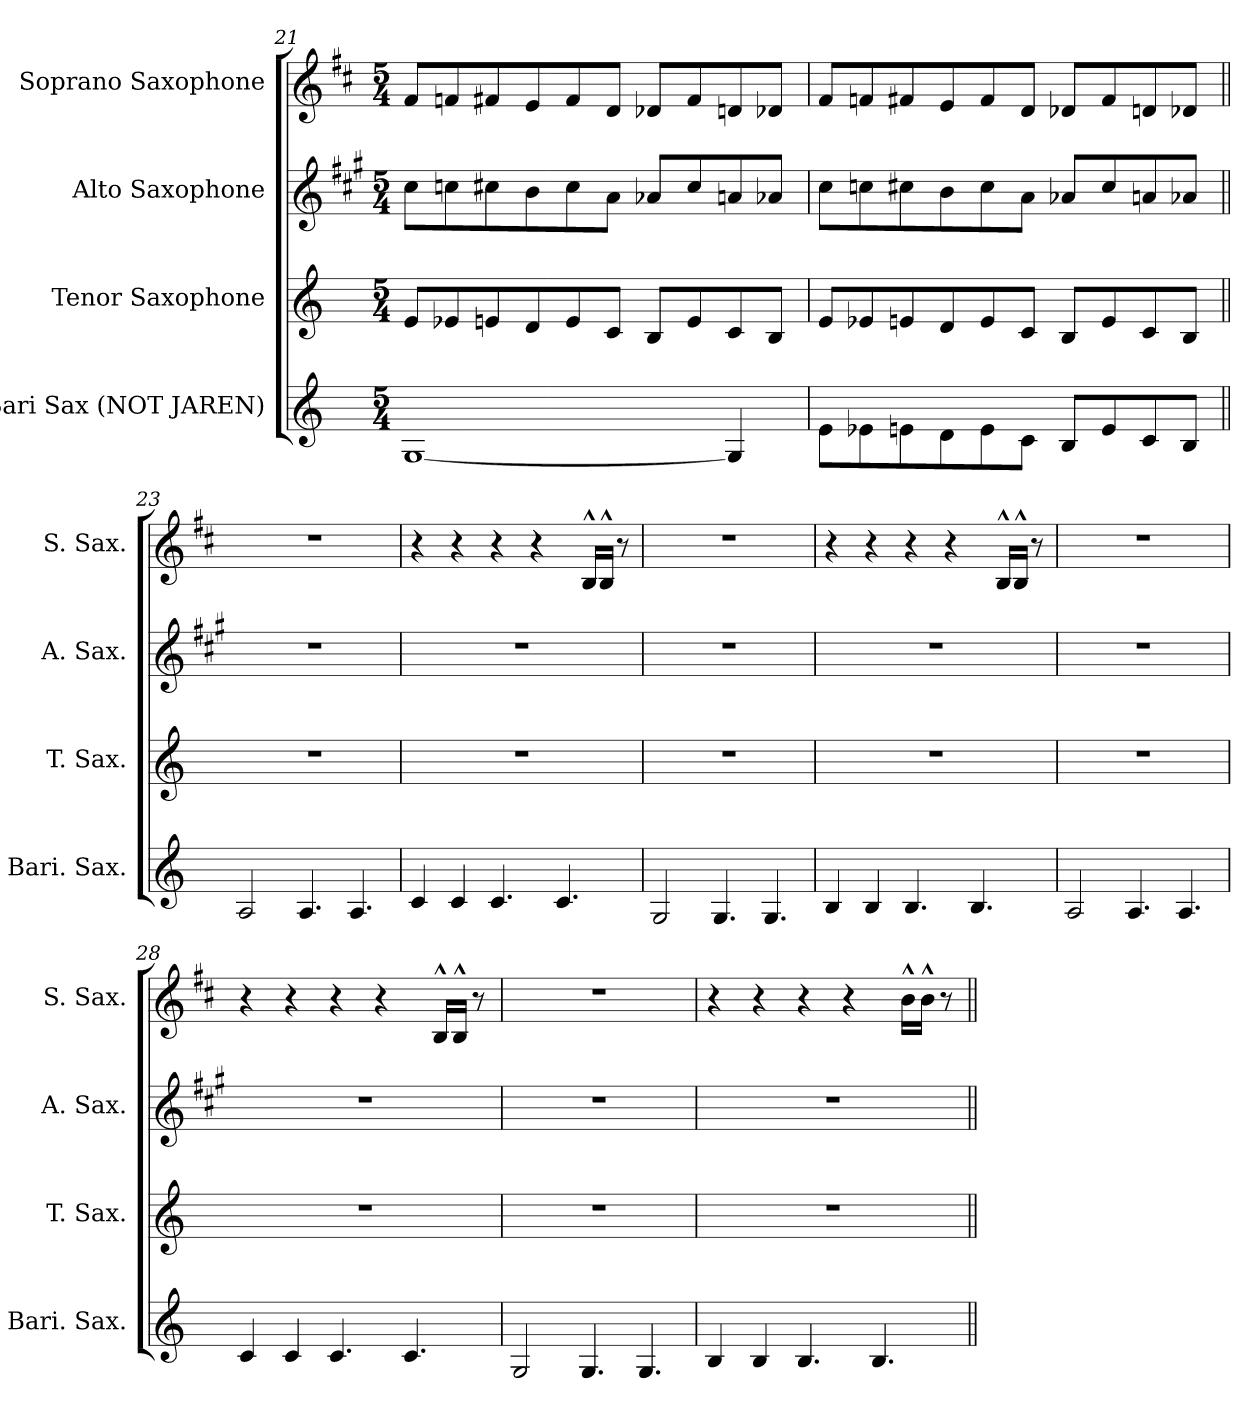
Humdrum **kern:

**kern	**kern	**kern	**kern
*part4	*part3	*part2	*part1
*staff4	*staff3	*staff2	*staff1
*I"Bari Sax (NOT JAREN)	*I"Tenor Saxophone	*I"Alto Saxophone	*I"Soprano Saxophone
*I'Bari. Sax.	*I'T. Sax.	*I'A. Sax.	*I'S. Sax.
*clefG2	*clefG2	*clefG2	*clefG2
*ITrd12c21	*ITrd8c14	*ITrd5c9	*ITrd1c2
*k[]	*k[]	*k[]	*k[]
*C:	*C:	*C:	*C:
*M5/4	*M5/4	*M5/4	*M5/4
=21	=21	=21	=21
[1GG	8E/L	8e\L	8e/L
.	8E-X/	8e-X\	8e-X/
.	8En/	8en\	8en/
.	8D/	8d\	8d/
.	8E/	8e\	8e/
.	8C/J	8c\J	8c/J
.	8BB/L	8c-X/L	8c-X/L
.	8E/	8e/	8e/
4GG/]	8C/	8cn/	8cn/
.	8BB/J	8c-X/J	8c-X/J
!!LO:LB:g=z
=22	=22	=22	=22
8E\L	8E/L	8e\L	8e/L
8E-X\	8E-X/	8e-X\	8e-X/
8En\	8En/	8en\	8en/
8D\	8D/	8d\	8d/
8E\	8E/	8e\	8e/
8C\J	8C/J	8c\J	8c/J
8BB/L	8BB/L	8c-X/L	8c-X/L
8E/	8E/	8e/	8e/
8C/	8C/	8cn/	8cn/
8BB/J	8BB/J	8c-X/J	8c-X/J
=23||	=23||	=23||	=23||
2AA/	4%5r	4%5r	4%5r
4.AA/	.	.	.
4.AA/	.	.	.
=24	=24	=24	=24
4C/	4%5r	4%5r	4r
4C/	.	.	4r
4.C/	.	.	4r
.	.	.	4r
4.C/	.	.	.
.	.	.	16A^^/LL
.	.	.	16A^^/JJ
.	.	.	8r
=25	=25	=25	=25
2GG/	4%5r	4%5r	4%5r
4.GG/	.	.	.
4.GG/	.	.	.
=26	=26	=26	=26
4BB/	4%5r	4%5r	4r
4BB/	.	.	4r
4.BB/	.	.	4r
.	.	.	4r
4.BB/	.	.	.
.	.	.	16A^^/LL
.	.	.	16A^^/JJ
.	.	.	8r
!!LO:PB:g=z
=27	=27	=27	=27
2AA/	4%5r	4%5r	4%5r
4.AA/	.	.	.
4.AA/	.	.	.
=28	=28	=28	=28
4C/	4%5r	4%5r	4r
4C/	.	.	4r
4.C/	.	.	4r
.	.	.	4r
4.C/	.	.	.
.	.	.	16A^^/LL
.	.	.	16A^^/JJ
.	.	.	8r
=29	=29	=29	=29
2GG/	4%5r	4%5r	4%5r
4.GG/	.	.	.
4.GG/	.	.	.
=30	=30	=30	=30
4BB/	4%5r	4%5r	4r
4BB/	.	.	4r
4.BB/	.	.	4r
.	.	.	4r
4.BB/	.	.	.
.	.	.	16a^^\LL
.	.	.	16a^^\JJ
.	.	.	8r
=||	=||	=||	=||
*-	*-	*-	*-
